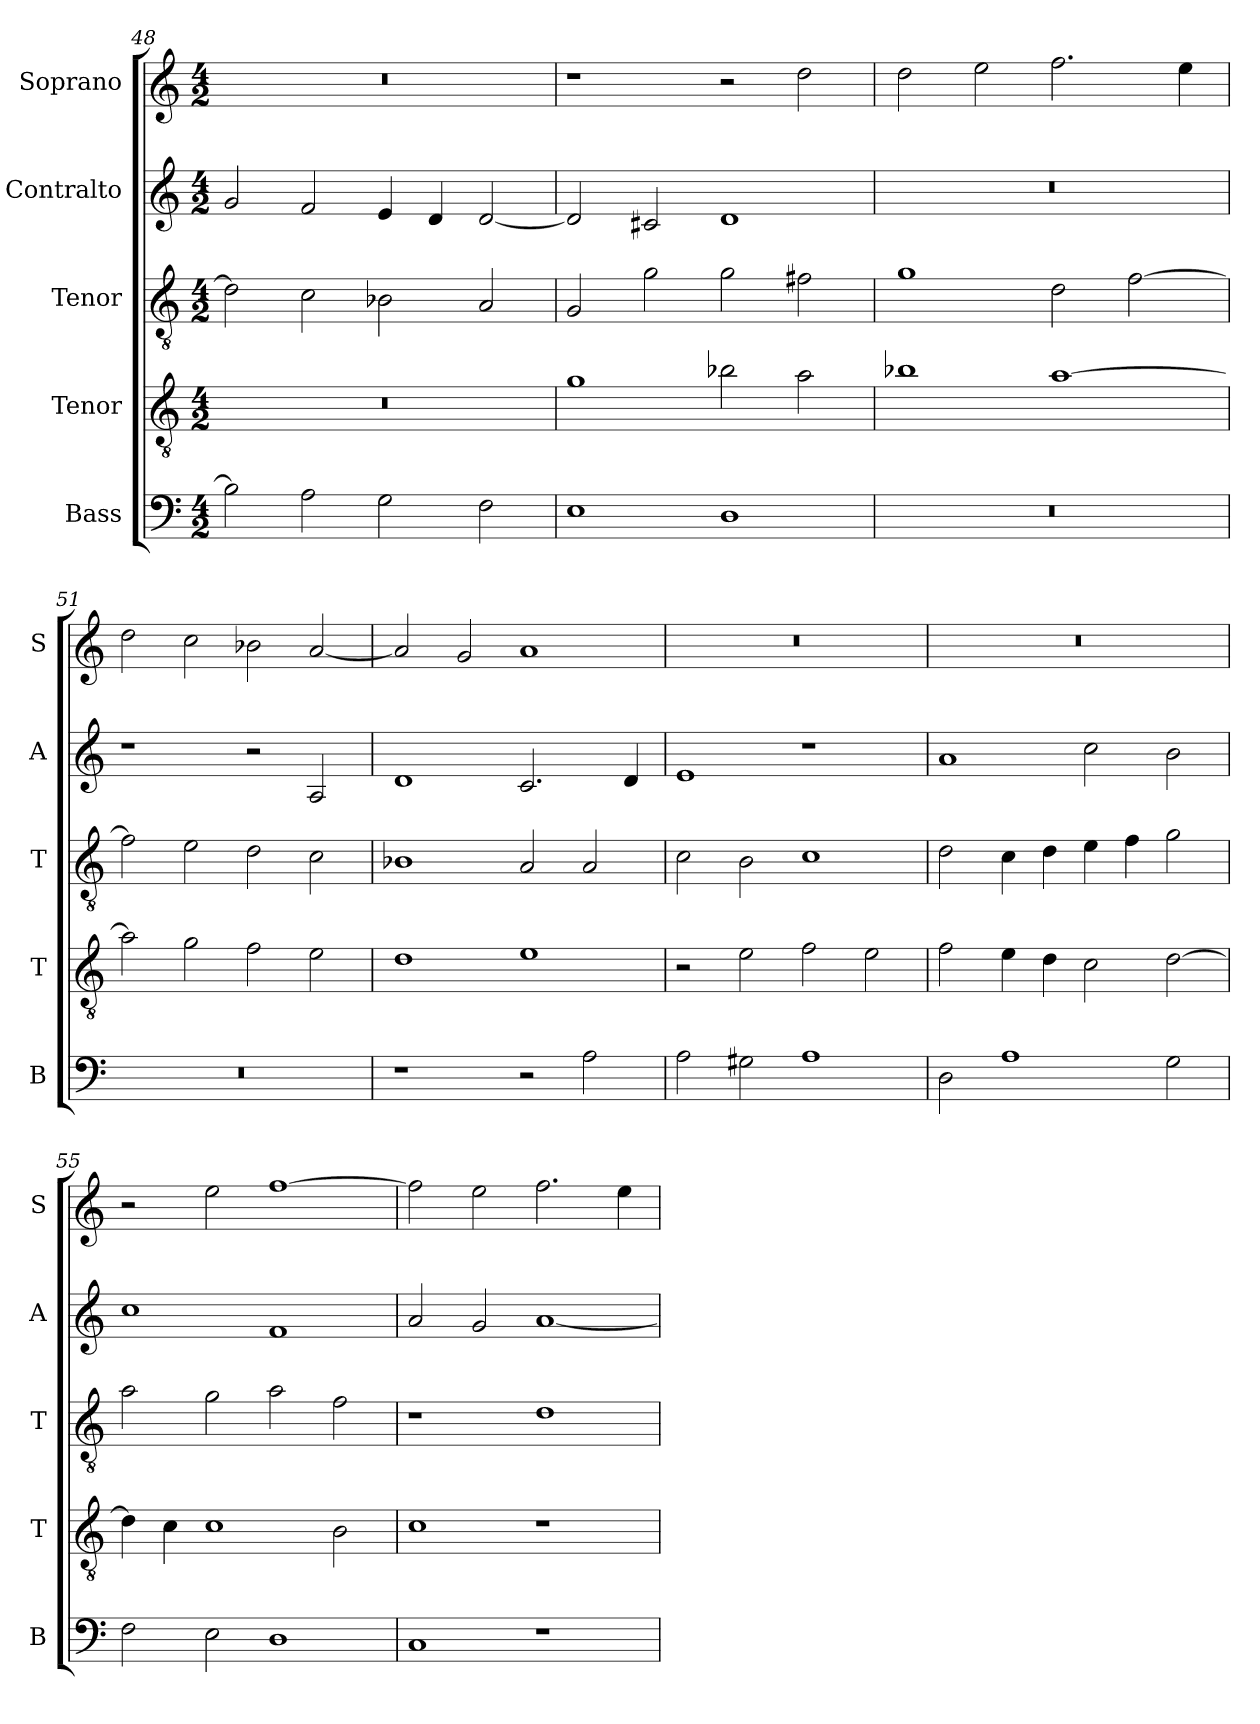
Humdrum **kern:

**kern	**kern	**kern	**kern	**kern
*part5	*part4	*part3	*part2	*part1
*staff5	*staff4	*staff3	*staff2	*staff1
*I"Bass	*I"Tenor	*I"Tenor	*I"Contralto	*I"Soprano
*I'B	*I'T	*I'T	*I'A	*I'S
*clefF4	*clefGv2	*clefGv2	*clefG2	*clefG2
*k[]	*k[]	*k[]	*k[]	*k[]
*A:aeo	*A:aeo	*A:aeo	*A:aeo	*A:aeo
*M4/2	*M4/2	*M4/2	*M4/2	*M4/2
=48	=48	=48	=48	=48
2B-]	0r	2d]	2g	0r
2A	.	2c	2f	.
2G	.	2B-X	4e	.
.	.	.	4d	.
2F	.	2A	[2d	.
=49	=49	=49	=49	=49
1E	1g	2G	2d]	1r
.	.	2g	2c#X	.
1D	2b-X	2g	1d	2r
.	2a	2f#X	.	2dd
=50	=50	=50	=50	=50
0r	1b-X	1g	0r	2dd
.	.	.	.	2ee
.	[1a	2d	.	2.ff
.	.	[2f	.	.
.	.	.	.	4ee
=51	=51	=51	=51	=51
0r	2a]	2f]	1r	2dd
.	2g	2e	.	2cc
.	2f	2d	2r	2b-X
.	2e	2c	2A	[2a
=52	=52	=52	=52	=52
1r	1d	1B-X	1d	2a]
.	.	.	.	2g
2r	1e	2A	2.c	1a
2A	.	2A	.	.
.	.	.	4d	.
=53	=53	=53	=53	=53
2A	2r	2c	1e	0r
2G#X	2e	2B	.	.
1A	2f	1c	1r	.
.	2e	.	.	.
=54	=54	=54	=54	=54
2D	2f	2d	1a	0r
1A	4e	4c	.	.
.	4d	4d	.	.
.	2c	4e	2cc	.
.	.	4f	.	.
2G	[2d	2g	2b	.
=55	=55	=55	=55	=55
2F	4d]	2a	1cc	2r
.	4c	.	.	.
2E	1c	2g	.	2ee
1D	.	2a	1f	[1ff
.	2B	2f	.	.
=56	=56	=56	=56	=56
1C	1c	1r	2a	2ff]
.	.	.	2g	2ee
1r	1r	1d	[1a	2.ff
.	.	.	.	4ee
=	=	=	=	=
*-	*-	*-	*-	*-
